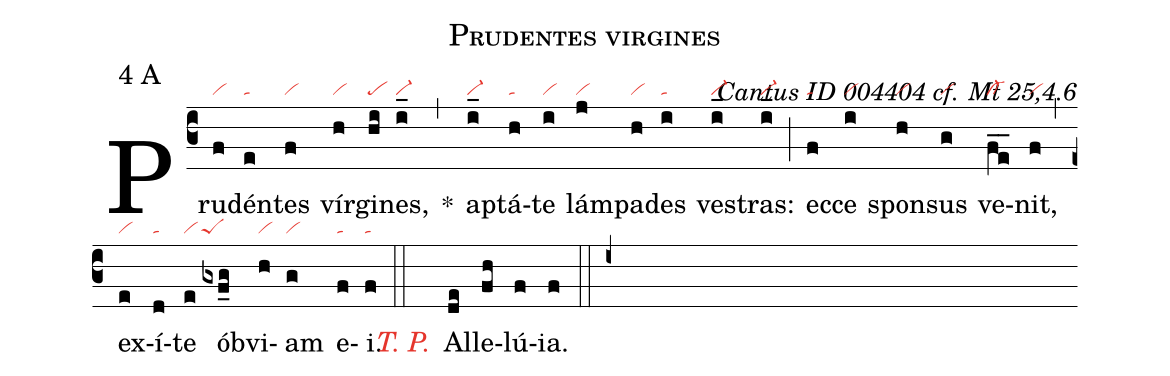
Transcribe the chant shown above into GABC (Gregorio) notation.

name: Prudentes virgines;
mode: 4;
mode-differentia: A;
commentary: Cantus ID 004404 cf. Mt 25,4.6;
nabc-lines: 1;
%%
(c3)

Pru(f|vi)dén(e|ta)tes(f|vi) vír(h|vi)gi(hi|pe)nes,(i_|vi-) *(,) ap(i_|vi-)tá(h|ta)te(i|vi) lám(j|vi)pa(h|vi)des(i|ta) ves(i_|vi-)tras:(i_|vi-) (;) ec(f|ta)ce(i|vi) spon(h|vi)sus(g|vi) ve(f_e_|cl-)nit,(f|vi) (,) ex(e|vi)í(d|ta)te(e|vi) ób(gxf_g|peS)vi(h|vi)am(g|vi) e(f|ta)i.(f|ta) (::)

<nlba><c><i>T. P.</i></c>() Al</nlba>(de)le(fh)lú(f)ia.(f) (::i+)
